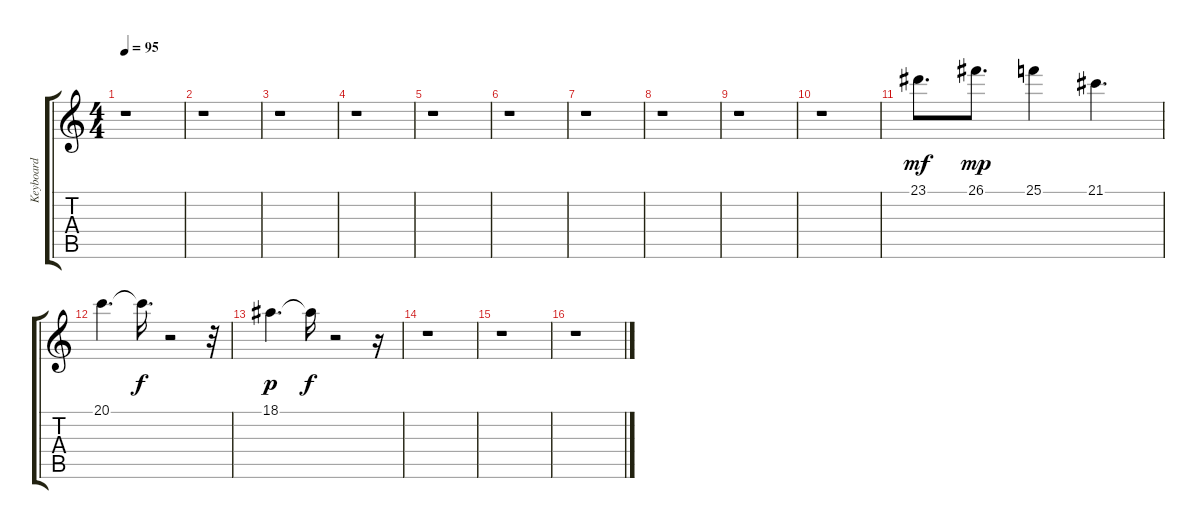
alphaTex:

\track ("Keyboard" "Keyboard") {instrument whistle}
\staff {score tabs}
\tuning (E4 B3 G3 D3 A2 E2) {hide}
\ts (4 4)
\tempo 95
\clef g2
\ks c
r.1{dy f} |
r.1 |
r.1 |
r.1 |
r.1 |
r.1 |
r.1 |
r.1 |
r.1 |
r.1 |
23.1.8{d dy mf} 26.1.8{d dy mp} 25.1.4 21.1.4{d} |
20.1.4{d} 20.1{t}.16{d dy f} r.2 r.32 |
18.1.4{d dy p} 18.1{t}.16{dy f} r.2 r.16 |
r.1 |
r.1 |
r.1
